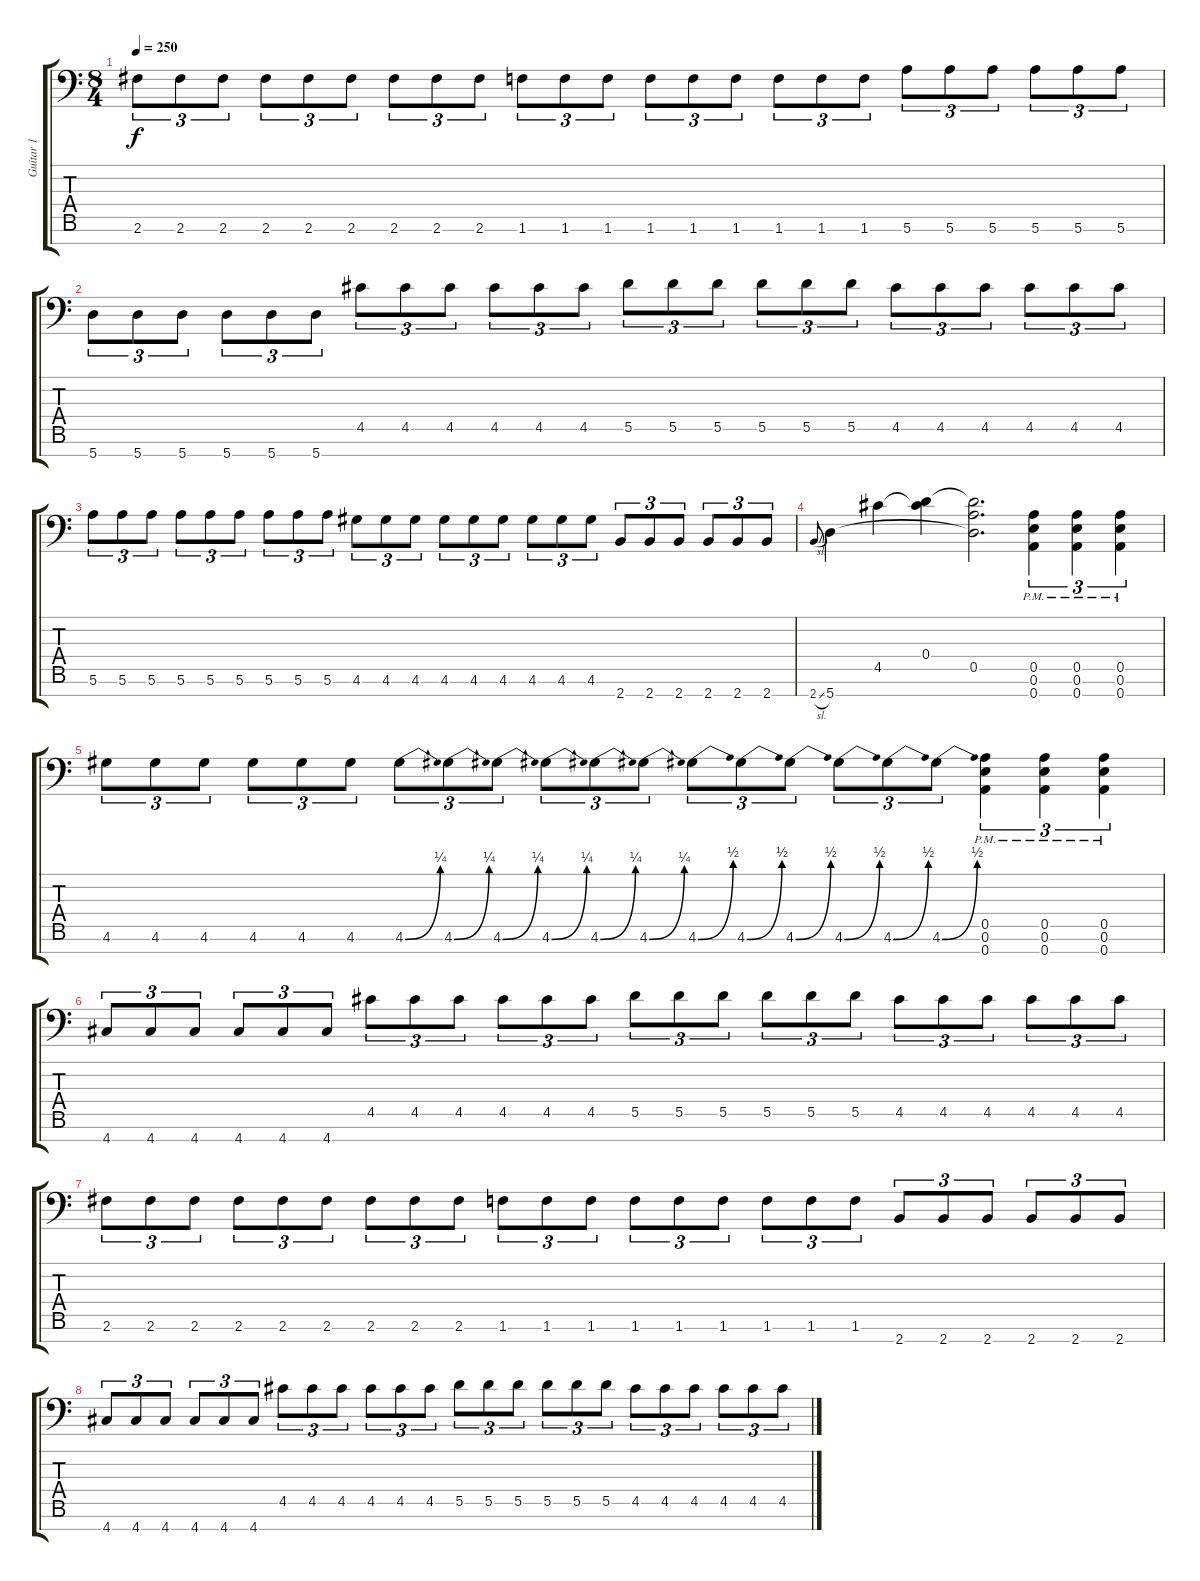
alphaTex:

\track ("Guitar 1" "Guitar 1") {instrument distortionguitar}
\staff {score tabs}
\tuning (E4 B3 G3 D3 A2 E2 A1) {hide}
\ts (8 4)
\tempo 250
\clef f4
\ks c
2.6.8{tu (3 2) dy f} 2.6.8{tu (3 2)} 2.6.8{tu (3 2)} 2.6.8{tu (3 2)} 2.6.8{tu (3 2)} 2.6.8{tu (3 2)} 2.6.8{tu (3 2)} 2.6.8{tu (3 2)} 2.6.8{tu (3 2)} 1.6.8{tu (3 2)} 1.6.8{tu (3 2)} 1.6.8{tu (3 2)} 1.6.8{tu (3 2)} 1.6.8{tu (3 2)} 1.6.8{tu (3 2)} 1.6.8{tu (3 2)} 1.6.8{tu (3 2)} 1.6.8{tu (3 2)} 5.6.8{tu (3 2)} 5.6.8{tu (3 2)} 5.6.8{tu (3 2)} 5.6.8{tu (3 2)} 5.6.8{tu (3 2)} 5.6.8{tu (3 2)} |
5.7.8{tu (3 2)} 5.7.8{tu (3 2)} 5.7.8{tu (3 2)} 5.7.8{tu (3 2)} 5.7.8{tu (3 2)} 5.7.8{tu (3 2)} 4.5.8{tu (3 2)} 4.5.8{tu (3 2)} 4.5.8{tu (3 2)} 4.5.8{tu (3 2)} 4.5.8{tu (3 2)} 4.5.8{tu (3 2)} 5.5.8{tu (3 2)} 5.5.8{tu (3 2)} 5.5.8{tu (3 2)} 5.5.8{tu (3 2)} 5.5.8{tu (3 2)} 5.5.8{tu (3 2)} 4.5.8{tu (3 2)} 4.5.8{tu (3 2)} 4.5.8{tu (3 2)} 4.5.8{tu (3 2)} 4.5.8{tu (3 2)} 4.5.8{tu (3 2)} |
5.6.8{tu (3 2)} 5.6.8{tu (3 2)} 5.6.8{tu (3 2)} 5.6.8{tu (3 2)} 5.6.8{tu (3 2)} 5.6.8{tu (3 2)} 5.6.8{tu (3 2)} 5.6.8{tu (3 2)} 5.6.8{tu (3 2)} 4.6.8{tu (3 2)} 4.6.8{tu (3 2)} 4.6.8{tu (3 2)} 4.6.8{tu (3 2)} 4.6.8{tu (3 2)} 4.6.8{tu (3 2)} 4.6.8{tu (3 2)} 4.6.8{tu (3 2)} 4.6.8{tu (3 2)} 2.7.8{tu (3 2)} 2.7.8{tu (3 2)} 2.7.8{tu (3 2)} 2.7.8{tu (3 2)} 2.7.8{tu (3 2)} 2.7.8{tu (3 2)} |
2.7{sl}.8{gr onbeat} 5.7.4 4.5.4 (0.4 4.5{t}).4 (0.4{t} 0.5 5.7{t}).2{d} (0.5{pm} 0.6{pm} 0.7{pm}).4{tu (3 2)} (0.5{pm} 0.6{pm} 0.7{pm}).4{tu (3 2)} (0.5{pm} 0.6{pm} 0.7{pm}).4{tu (3 2)} |
4.6.8{tu (3 2)} 4.6.8{tu (3 2)} 4.6.8{tu (3 2)} 4.6.8{tu (3 2)} 4.6.8{tu (3 2)} 4.6.8{tu (3 2)} 4.6{be (bend 0 0 60 1)}.8{tu (3 2)} 4.6{be (bend 0 0 60 1)}.8{tu (3 2)} 4.6{be (bend 0 0 60 1)}.8{tu (3 2)} 4.6{be (bend 0 0 60 1)}.8{tu (3 2)} 4.6{be (bend 0 0 60 1)}.8{tu (3 2)} 4.6{be (bend 0 0 60 1)}.8{tu (3 2)} 4.6{be (bend 0 0 60 2)}.8{tu (3 2)} 4.6{be (bend 0 0 60 2)}.8{tu (3 2)} 4.6{be (bend 0 0 60 2)}.8{tu (3 2)} 4.6{be (bend 0 0 60 2)}.8{tu (3 2)} 4.6{be (bend 0 0 60 2)}.8{tu (3 2)} 4.6{be (bend 0 0 60 2)}.8{tu (3 2)} (0.5{pm} 0.6{pm} 0.7{pm}).4{tu (3 2)} (0.5{pm} 0.6{pm} 0.7{pm}).4{tu (3 2)} (0.5{pm} 0.6{pm} 0.7{pm}).4{tu (3 2)} |
4.7.8{tu (3 2)} 4.7.8{tu (3 2)} 4.7.8{tu (3 2)} 4.7.8{tu (3 2)} 4.7.8{tu (3 2)} 4.7.8{tu (3 2)} 4.5.8{tu (3 2)} 4.5.8{tu (3 2)} 4.5.8{tu (3 2)} 4.5.8{tu (3 2)} 4.5.8{tu (3 2)} 4.5.8{tu (3 2)} 5.5.8{tu (3 2)} 5.5.8{tu (3 2)} 5.5.8{tu (3 2)} 5.5.8{tu (3 2)} 5.5.8{tu (3 2)} 5.5.8{tu (3 2)} 4.5.8{tu (3 2)} 4.5.8{tu (3 2)} 4.5.8{tu (3 2)} 4.5.8{tu (3 2)} 4.5.8{tu (3 2)} 4.5.8{tu (3 2)} |
2.6.8{tu (3 2)} 2.6.8{tu (3 2)} 2.6.8{tu (3 2)} 2.6.8{tu (3 2)} 2.6.8{tu (3 2)} 2.6.8{tu (3 2)} 2.6.8{tu (3 2)} 2.6.8{tu (3 2)} 2.6.8{tu (3 2)} 1.6.8{tu (3 2)} 1.6.8{tu (3 2)} 1.6.8{tu (3 2)} 1.6.8{tu (3 2)} 1.6.8{tu (3 2)} 1.6.8{tu (3 2)} 1.6.8{tu (3 2)} 1.6.8{tu (3 2)} 1.6.8{tu (3 2)} 2.7.8{tu (3 2)} 2.7.8{tu (3 2)} 2.7.8{tu (3 2)} 2.7.8{tu (3 2)} 2.7.8{tu (3 2)} 2.7.8{tu (3 2)} |
4.7.8{tu (3 2)} 4.7.8{tu (3 2)} 4.7.8{tu (3 2)} 4.7.8{tu (3 2)} 4.7.8{tu (3 2)} 4.7.8{tu (3 2)} 4.5.8{tu (3 2)} 4.5.8{tu (3 2)} 4.5.8{tu (3 2)} 4.5.8{tu (3 2)} 4.5.8{tu (3 2)} 4.5.8{tu (3 2)} 5.5.8{tu (3 2)} 5.5.8{tu (3 2)} 5.5.8{tu (3 2)} 5.5.8{tu (3 2)} 5.5.8{tu (3 2)} 5.5.8{tu (3 2)} 4.5.8{tu (3 2)} 4.5.8{tu (3 2)} 4.5.8{tu (3 2)} 4.5.8{tu (3 2)} 4.5.8{tu (3 2)} 4.5.8{tu (3 2)}
